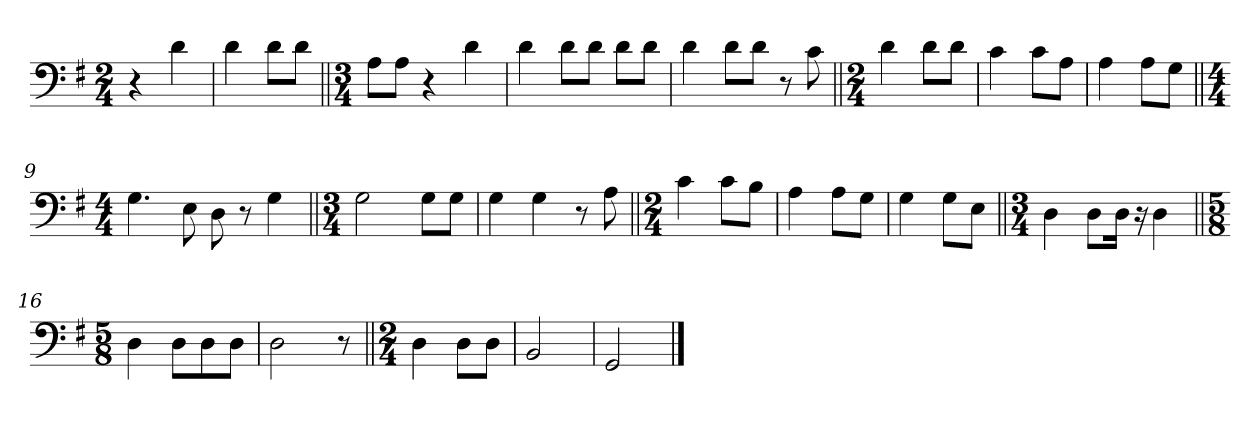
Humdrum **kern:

**kern
*part1
*staff1
*clefF4
*k[f#]
*M2/4
=1
4r
4d\
=2
4d\
8d\L
8d\J
=3||
*M3/4
8A\L
8A\J
4r
4d\
=4
4d\
8d\L
8d\J
8d\L
8d\J
=5
4d\
8d\L
8d\J
8r
8c\
=6||
*M2/4
4d\
8d\L
8d\J
=7
4c\
8c\L
8A\J
=8
4A\
8A\L
8G\J
=9||
*M4/4
4.G\
8E\
8D\
8r
4G\
=10||
*M3/4
2G\
8G\L
8G\J
=11
4G\
4G\
8r
8A\
=12||
*M2/4
4c\
8c\L
8B\J
=13
4A\
8A\L
8G\J
=14
4G\
8G\L
8E\J
=15||
*M3/4
4D\
8D\L
16D\Jk
16r
4D\
=16||
*M5/8
4D\
8D\L
8D\
8D\J
=17
2D\
8r
=18||
*M2/4
4D\
8D\L
8D\J
=19
2BB/
=20
2GG/
==
*-
